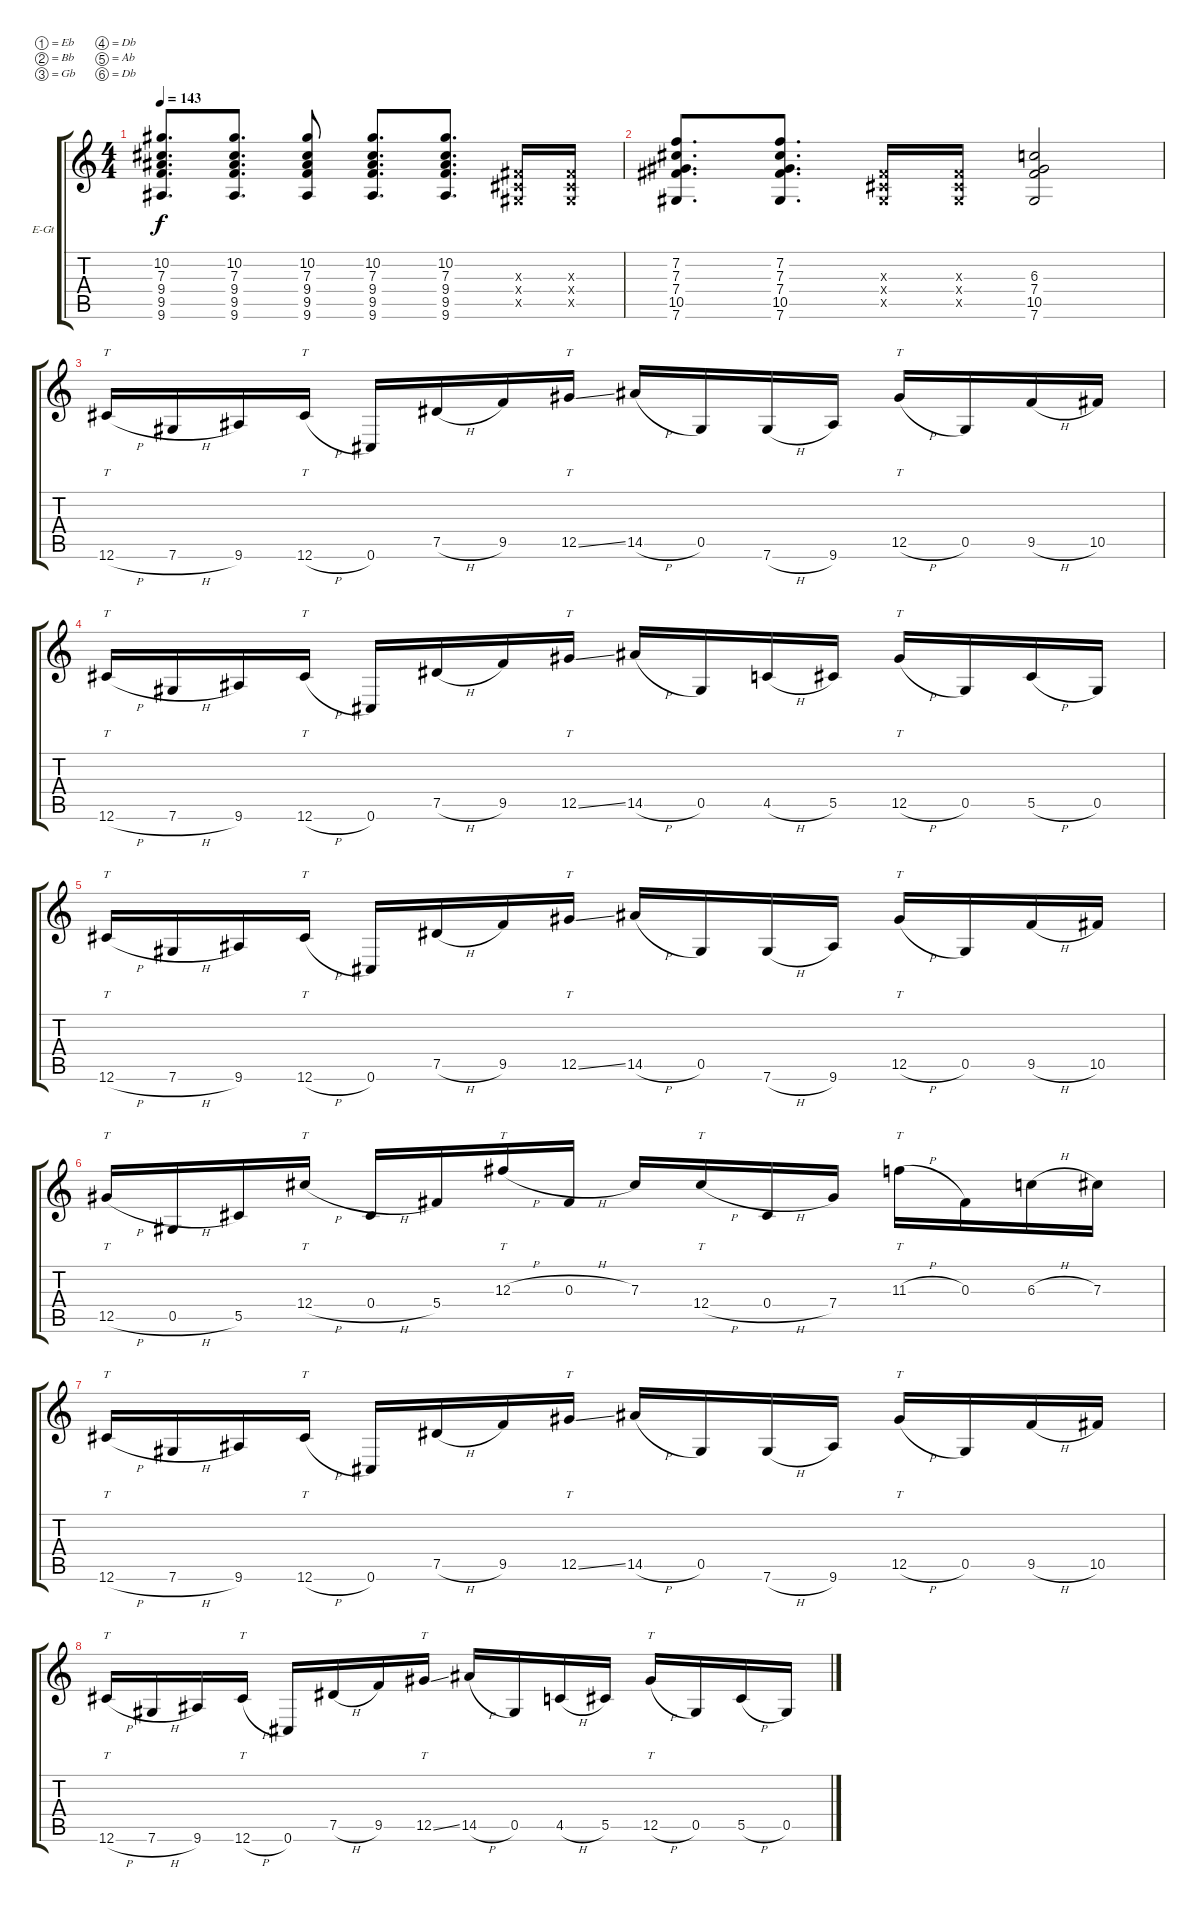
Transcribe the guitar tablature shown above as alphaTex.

\bracketExtendMode groupsimilarinstruments
\firstSystemTrackNameOrientation horizontal
\otherSystemsTrackNameOrientation horizontal
\track ("Luke" "E-Gt") {instrument distortionguitar}
\staff {score tabs}
\tuning (Eb4 Bb3 Gb3 Db3 Ab2 Db2)
\ts (4 4)
\tempo 143
\clef g2
\ks c
(10.2 7.3 9.4 9.5 9.6).8{d dy f} (10.2 7.3 9.4 9.5 9.6).8{d} (10.2 7.3 9.4 9.5 9.6).8 (10.2 7.3 9.4 9.5 9.6).8{d} (10.2 7.3 9.4 9.5 9.6).8{d} (0.3{x} 0.4{x} 0.5{x}).16 (0.3{x} 0.4{x} 0.5{x}).16 |
(7.2 7.3 7.4 10.5 7.6).8{d} (7.2 7.3 7.4 10.5 7.6).8{d} (0.3{x} 0.4{x} 0.5{x}).16 (0.3{x} 0.4{x} 0.5{x}).16 (6.3 7.4 10.5 7.6).2 |
12.6{h}.16{tt} 7.6{h}.16 9.6.16 12.6{h}.16{tt} 0.6.16 7.5{h}.16 9.5.16 12.5{ss}.16{tt} 14.5{h}.16 0.5.16 7.6{h}.16 9.6.16 12.5{h}.16{tt} 0.5.16 9.5{h}.16 10.5.16 |
12.6{h}.16{tt} 7.6{h}.16 9.6.16 12.6{h}.16{tt} 0.6.16 7.5{h}.16 9.5.16 12.5{ss}.16{tt} 14.5{h}.16 0.5.16 4.5{h}.16 5.5.16 12.5{h}.16{tt} 0.5.16 5.5{h}.16 0.5.16 |
12.6{h}.16{tt} 7.6{h}.16 9.6.16 12.6{h}.16{tt} 0.6.16 7.5{h}.16 9.5.16 12.5{ss}.16{tt} 14.5{h}.16 0.5.16 7.6{h}.16 9.6.16 12.5{h}.16{tt} 0.5.16 9.5{h}.16 10.5.16 |
12.5{h}.16{tt} 0.5{h}.16 5.5.16 12.4{h}.16{tt} 0.4{h}.16 5.4.16 12.3{h}.16{tt} 0.3{h}.16 7.3.16 12.4{h}.16{tt} 0.4{h}.16 7.4.16 11.3{h}.16{tt} 0.3.16 6.3{h}.16 7.3.16 |
12.6{h}.16{tt} 7.6{h}.16 9.6.16 12.6{h}.16{tt} 0.6.16 7.5{h}.16 9.5.16 12.5{ss}.16{tt} 14.5{h}.16 0.5.16 7.6{h}.16 9.6.16 12.5{h}.16{tt} 0.5.16 9.5{h}.16 10.5.16 |
12.6{h}.16{tt} 7.6{h}.16 9.6.16 12.6{h}.16{tt} 0.6.16 7.5{h}.16 9.5.16 12.5{ss}.16{tt} 14.5{h}.16 0.5.16 4.5{h}.16 5.5.16 12.5{h}.16{tt} 0.5.16 5.5{h}.16 0.5.16
